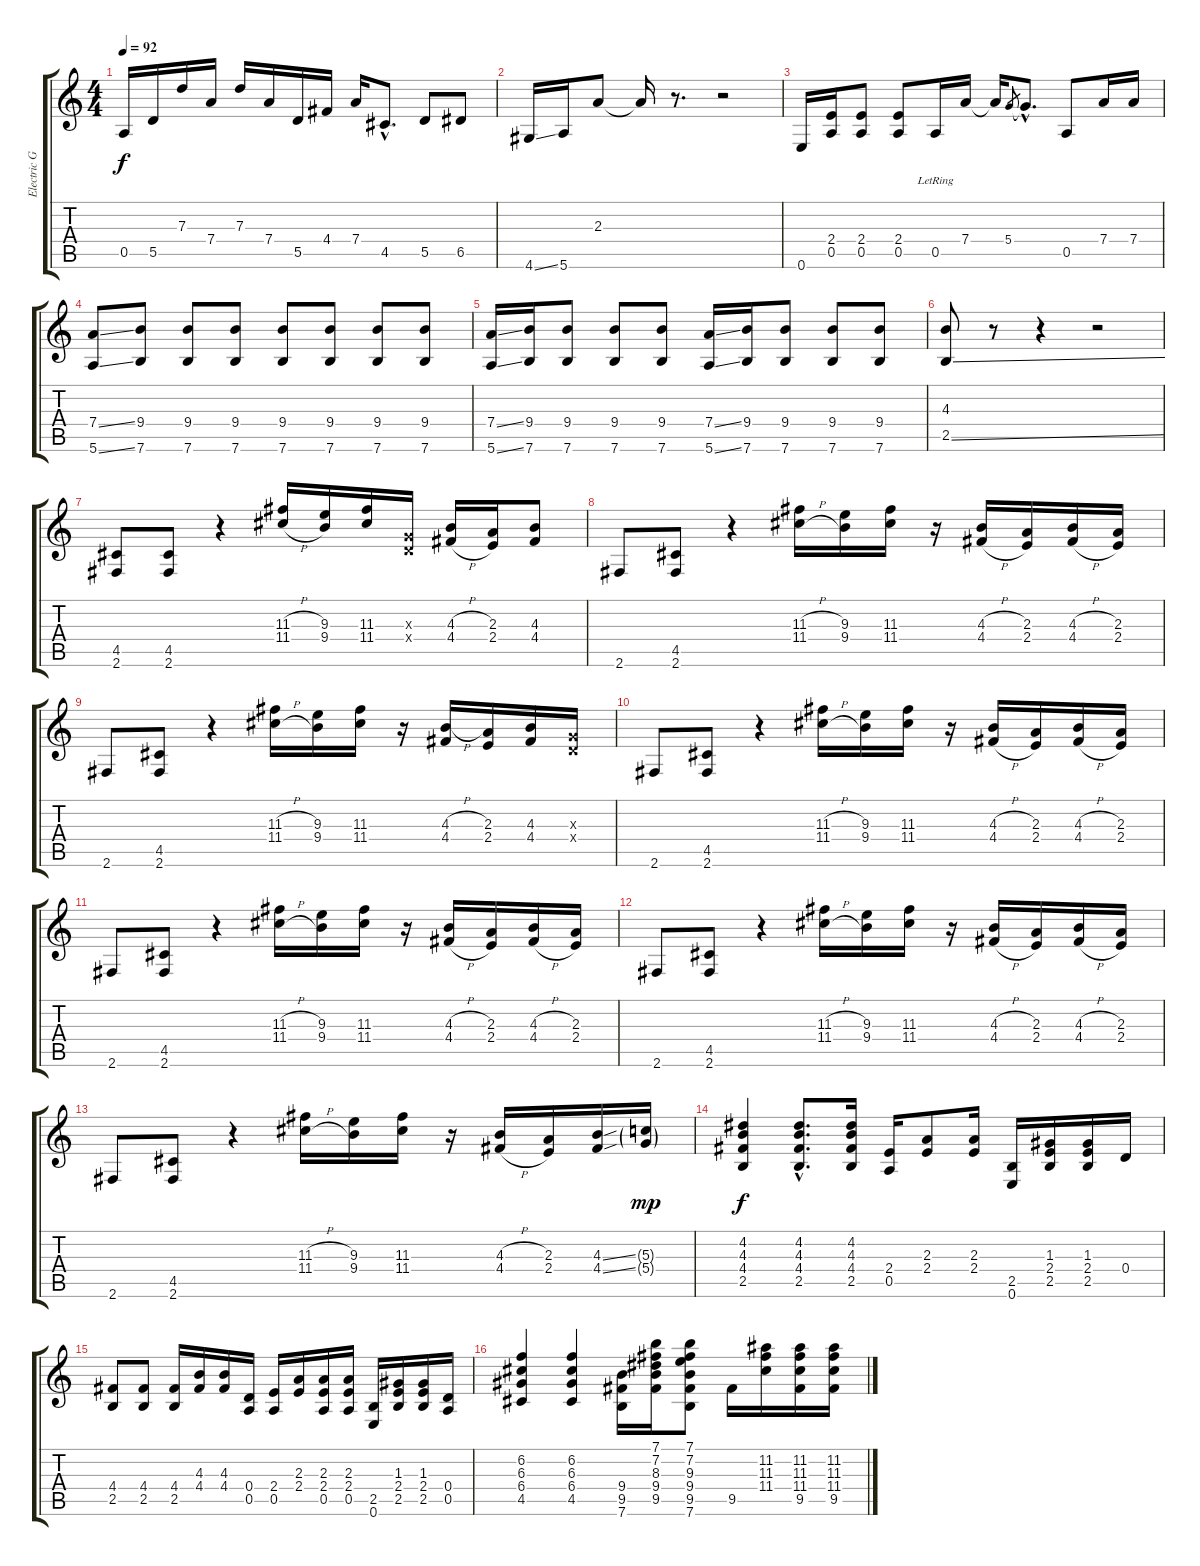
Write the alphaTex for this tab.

\track ("Electric Guitar 1" "Electric G") {instrument overdrivenguitar}
\staff {score tabs}
\tuning (E4 B3 G3 D3 A2 E2) {hide}
\ts (4 4)
\tempo 92
\clef g2
\ks c
0.5.16{dy f} 5.5.16 7.3.16 7.4.16 7.3.16 7.4.16 5.5.16 4.4.16 7.4.16 4.5{hac}.8{d} 5.5.8 6.5.8 |
4.6{ss}.16 5.6.16 2.3.8 2.3{t}.16 r.8{d} r.2 |
0.6.16 (2.4 0.5).16 (2.4 0.5).8 (2.4 0.5).8 0.5{lr}.16 7.4.16 7.4{t}.16 5.4.8{gr} 5.4{hac t}.8{d} 0.5.8 7.4.16 7.4.16 |
(7.4{ss} 5.6{ss}).8 (9.4 7.6).8 (9.4 7.6).8 (9.4 7.6).8 (9.4 7.6).8 (9.4 7.6).8 (9.4 7.6).8 (9.4 7.6).8 |
(7.4{ss} 5.6{ss}).16 (9.4 7.6).16 (9.4 7.6).8 (9.4 7.6).8 (9.4 7.6).8 (7.4{ss} 5.6{ss}).16 (9.4 7.6).16 (9.4 7.6).8 (9.4 7.6).8 (9.4 7.6).8 |
(4.3 2.5{ss}).8 r.8 r.4 r.2 |
(4.5 2.6).8 (4.5 2.6).8 r.4 (11.3{h} 11.4{h}).16 (9.3 9.4).16 (11.3 11.4).16 (0.3{x} 0.4{x}).16 (4.3{h} 4.4{h}).16 (2.3 2.4).16 (4.3 4.4).8 |
2.6.8 (4.5 2.6).8 r.4 (11.3{h} 11.4{h}).16 (9.3 9.4).16 (11.3 11.4).16 r.16 (4.3{h} 4.4{h}).16 (2.3 2.4).16 (4.3{h} 4.4{h}).16 (2.3 2.4).16 |
2.6.8 (4.5 2.6).8 r.4 (11.3{h} 11.4{h}).16 (9.3 9.4).16 (11.3 11.4).16 r.16 (4.3{h} 4.4).16 (2.3 2.4).16 (4.3 4.4).16 (0.3{x} 0.4{x}).16 |
2.6.8 (4.5 2.6).8 r.4 (11.3{h} 11.4{h}).16 (9.3 9.4).16 (11.3 11.4).16 r.16 (4.3{h} 4.4{h}).16 (2.3 2.4).16 (4.3{h} 4.4{h}).16 (2.3 2.4).16 |
2.6.8 (4.5 2.6).8 r.4 (11.3{h} 11.4{h}).16 (9.3 9.4).16 (11.3 11.4).16 r.16 (4.3{h} 4.4{h}).16 (2.3 2.4).16 (4.3{h} 4.4{h}).16 (2.3 2.4).16 |
2.6.8 (4.5 2.6).8 r.4 (11.3{h} 11.4{h}).16 (9.3 9.4).16 (11.3 11.4).16 r.16 (4.3{h} 4.4{h}).16 (2.3 2.4).16 (4.3{h} 4.4{h}).16 (2.3 2.4).16 |
2.6.8 (4.5 2.6).8 r.4 (11.3{h} 11.4{h}).16 (9.3 9.4).16 (11.3 11.4).16 r.16 (4.3{h} 4.4{h}).16 (2.3 2.4).16 (4.3{ss} 4.4{ss}).16 (5.3{g} 5.4{g}).16{dy mp} |
(4.2 4.3 4.4 2.5).4{dy f} (4.2{hac} 4.3{hac} 4.4{hac} 2.5{hac}).8{d} (4.2 4.3 4.4 2.5).16 (2.4 0.5).16 (2.3 2.4).8 (2.3 2.4).16 (2.5 0.6).16 (1.3 2.4 2.5).16 (1.3 2.4 2.5).16 0.4.16 |
(4.4 2.5).8 (4.4 2.5).8 (4.4 2.5).16 (4.3 4.4).16 (4.3 4.4).16 (0.4 0.5).16 (2.4 0.5).16 (2.3 2.4).16 (2.3 2.4 0.5).16 (2.3 2.4 0.5).16 (2.5 0.6).16 (1.3 2.4 2.5).16 (1.3 2.4 2.5).16 (0.4 0.5).16 |
(6.2 6.3 6.4 4.5).4 (6.2 6.3 6.4 4.5).4 (9.4 9.5 7.6).16 (7.1 7.2 8.3 9.4 9.5).16 (7.1 7.2 9.3 9.4 9.5 7.6).8 9.5.16 (11.2 11.3 11.4).16 (11.2 11.3 11.4 9.5).16 (11.2 11.3 11.4 9.5).16
